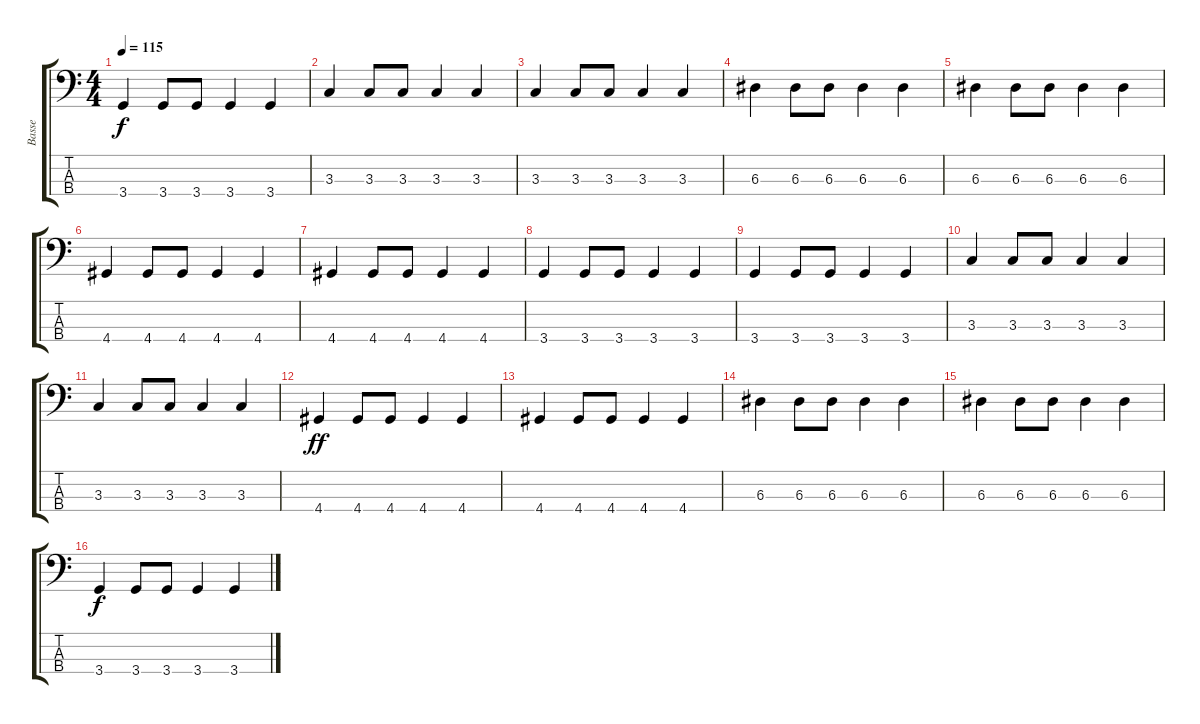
\track ("Basse" "Basse") {instrument electricbasspick}
\staff {score tabs}
\tuning (G2 D2 A1 E1) {hide}
\ts (4 4)
\tempo 115
\clef f4
\ks c
3.4.4{dy f} 3.4.8 3.4.8 3.4.4 3.4.4 |
3.3.4 3.3.8 3.3.8 3.3.4 3.3.4 |
3.3.4 3.3.8 3.3.8 3.3.4 3.3.4 |
6.3.4 6.3.8 6.3.8 6.3.4 6.3.4 |
6.3.4 6.3.8 6.3.8 6.3.4 6.3.4 |
4.4.4 4.4.8 4.4.8 4.4.4 4.4.4 |
4.4.4 4.4.8 4.4.8 4.4.4 4.4.4 |
3.4.4 3.4.8 3.4.8 3.4.4 3.4.4 |
3.4.4 3.4.8 3.4.8 3.4.4 3.4.4 |
3.3.4 3.3.8 3.3.8 3.3.4 3.3.4 |
3.3.4 3.3.8 3.3.8 3.3.4 3.3.4 |
4.4.4{dy ff} 4.4.8 4.4.8 4.4.4 4.4.4 |
4.4.4 4.4.8 4.4.8 4.4.4 4.4.4 |
6.3.4 6.3.8 6.3.8 6.3.4 6.3.4 |
6.3.4 6.3.8 6.3.8 6.3.4 6.3.4 |
3.4.4{dy f} 3.4.8 3.4.8 3.4.4 3.4.4
